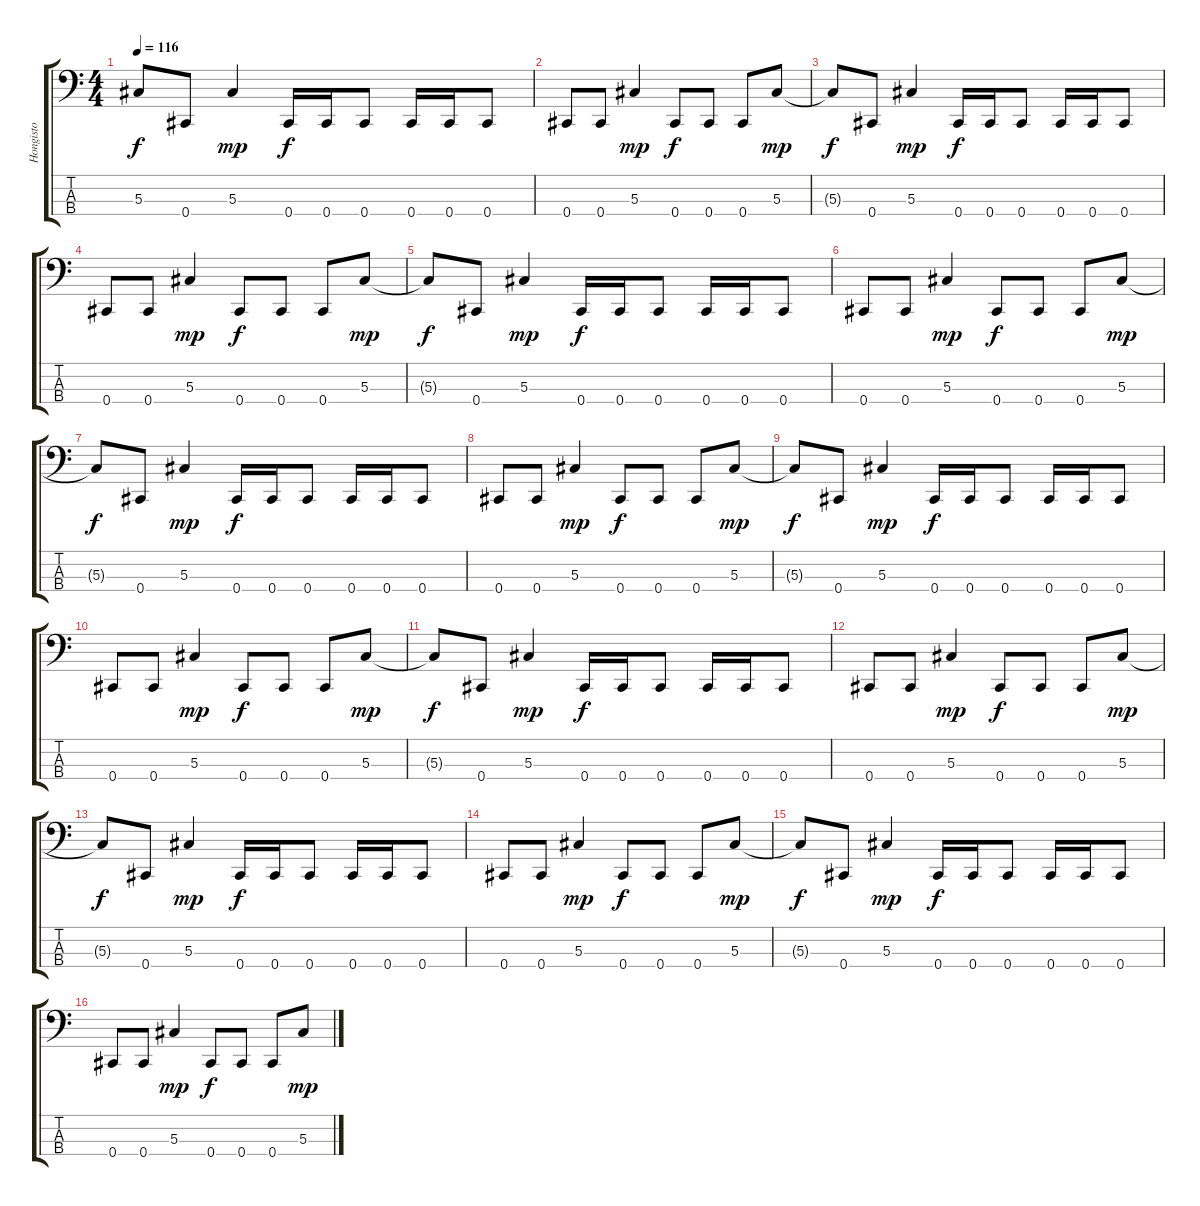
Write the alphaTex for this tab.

\track ("Hongisto" "Hongisto") {instrument electricbassfinger}
\staff {score tabs}
\tuning (Gb2 Db2 Ab1 Db1) {hide}
\ts (4 4)
\tempo 116
\clef f4
\ks c
5.3{t}.8{dy f} 0.4.8 5.3.4{dy mp} 0.4.16{dy f} 0.4.16 0.4.8 0.4.16 0.4.16 0.4.8 |
0.4.8 0.4.8 5.3.4{dy mp} 0.4.8{dy f} 0.4.8 0.4.8 5.3.8{dy mp} |
5.3{t}.8{dy f} 0.4.8 5.3.4{dy mp} 0.4.16{dy f} 0.4.16 0.4.8 0.4.16 0.4.16 0.4.8 |
0.4.8 0.4.8 5.3.4{dy mp} 0.4.8{dy f} 0.4.8 0.4.8 5.3.8{dy mp} |
5.3{t}.8{dy f} 0.4.8 5.3.4{dy mp} 0.4.16{dy f} 0.4.16 0.4.8 0.4.16 0.4.16 0.4.8 |
0.4.8 0.4.8 5.3.4{dy mp} 0.4.8{dy f} 0.4.8 0.4.8 5.3.8{dy mp} |
5.3{t}.8{dy f} 0.4.8 5.3.4{dy mp} 0.4.16{dy f} 0.4.16 0.4.8 0.4.16 0.4.16 0.4.8 |
0.4.8 0.4.8 5.3.4{dy mp} 0.4.8{dy f} 0.4.8 0.4.8 5.3.8{dy mp} |
5.3{t}.8{dy f} 0.4.8 5.3.4{dy mp} 0.4.16{dy f} 0.4.16 0.4.8 0.4.16 0.4.16 0.4.8 |
0.4.8 0.4.8 5.3.4{dy mp} 0.4.8{dy f} 0.4.8 0.4.8 5.3.8{dy mp} |
5.3{t}.8{dy f} 0.4.8 5.3.4{dy mp} 0.4.16{dy f} 0.4.16 0.4.8 0.4.16 0.4.16 0.4.8 |
0.4.8 0.4.8 5.3.4{dy mp} 0.4.8{dy f} 0.4.8 0.4.8 5.3.8{dy mp} |
5.3{t}.8{dy f} 0.4.8 5.3.4{dy mp} 0.4.16{dy f} 0.4.16 0.4.8 0.4.16 0.4.16 0.4.8 |
0.4.8 0.4.8 5.3.4{dy mp} 0.4.8{dy f} 0.4.8 0.4.8 5.3.8{dy mp} |
5.3{t}.8{dy f} 0.4.8 5.3.4{dy mp} 0.4.16{dy f} 0.4.16 0.4.8 0.4.16 0.4.16 0.4.8 |
0.4.8 0.4.8 5.3.4{dy mp} 0.4.8{dy f} 0.4.8 0.4.8 5.3.8{dy mp}
